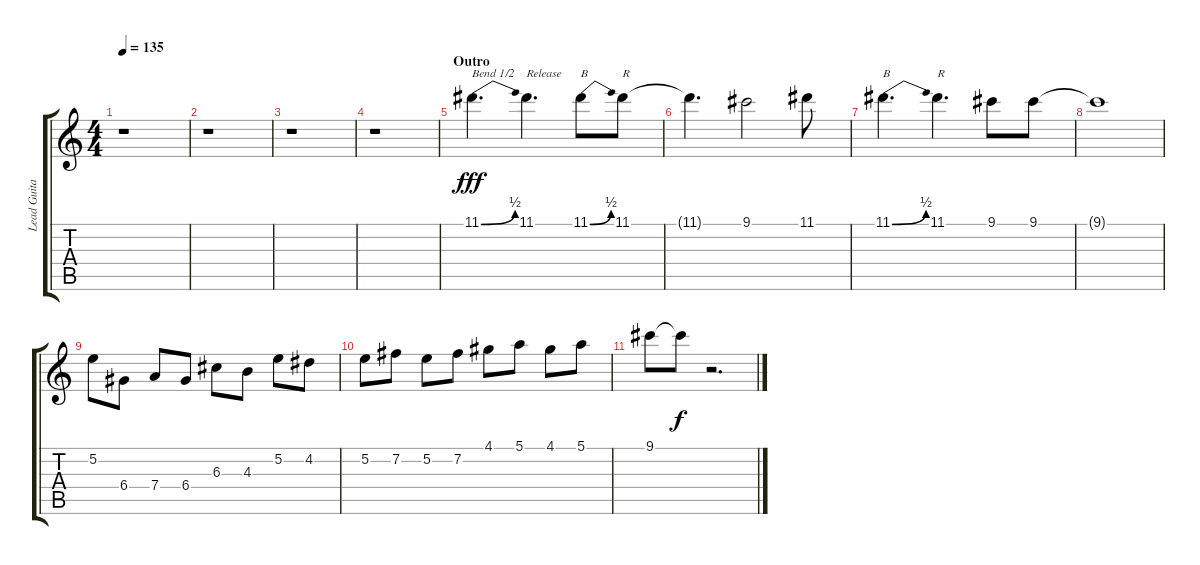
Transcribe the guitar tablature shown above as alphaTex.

\track ("Lead Guitar" "Lead Guita") {instrument acousticguitarsteel}
\staff {score tabs}
\tuning (E4 B3 G3 D3 A2 E2) {hide}
\ts (4 4)
\tempo 135
\clef g2
\ks c
r.1{dy fff} |
r.1 |
r.1 |
r.1 |
\section ("" "Outro")
11.1{be (bend 0 0 60 2)}.4{d txt "Bend 1/2"} 11.1.4{d txt "Release"} 11.1{be (bend 0 0 60 2)}.8{txt "B"} 11.1.8{txt "R"} |
11.1{t}.4{d} 9.1.2 11.1.8 |
11.1{be (bend 0 0 60 2)}.4{d txt "B"} 11.1.4{d txt "R"} 9.1.8 9.1.8 |
9.1{t}.1 |
5.2.8 6.4.8 7.4.8 6.4.8 6.3.8 4.3.8 5.2.8 4.2.8 |
5.2.8 7.2.8 5.2.8 7.2.8 4.1.8 5.1.8 4.1.8 5.1.8 |
9.1.8 9.1{t}.8{dy f} r.2{d}
